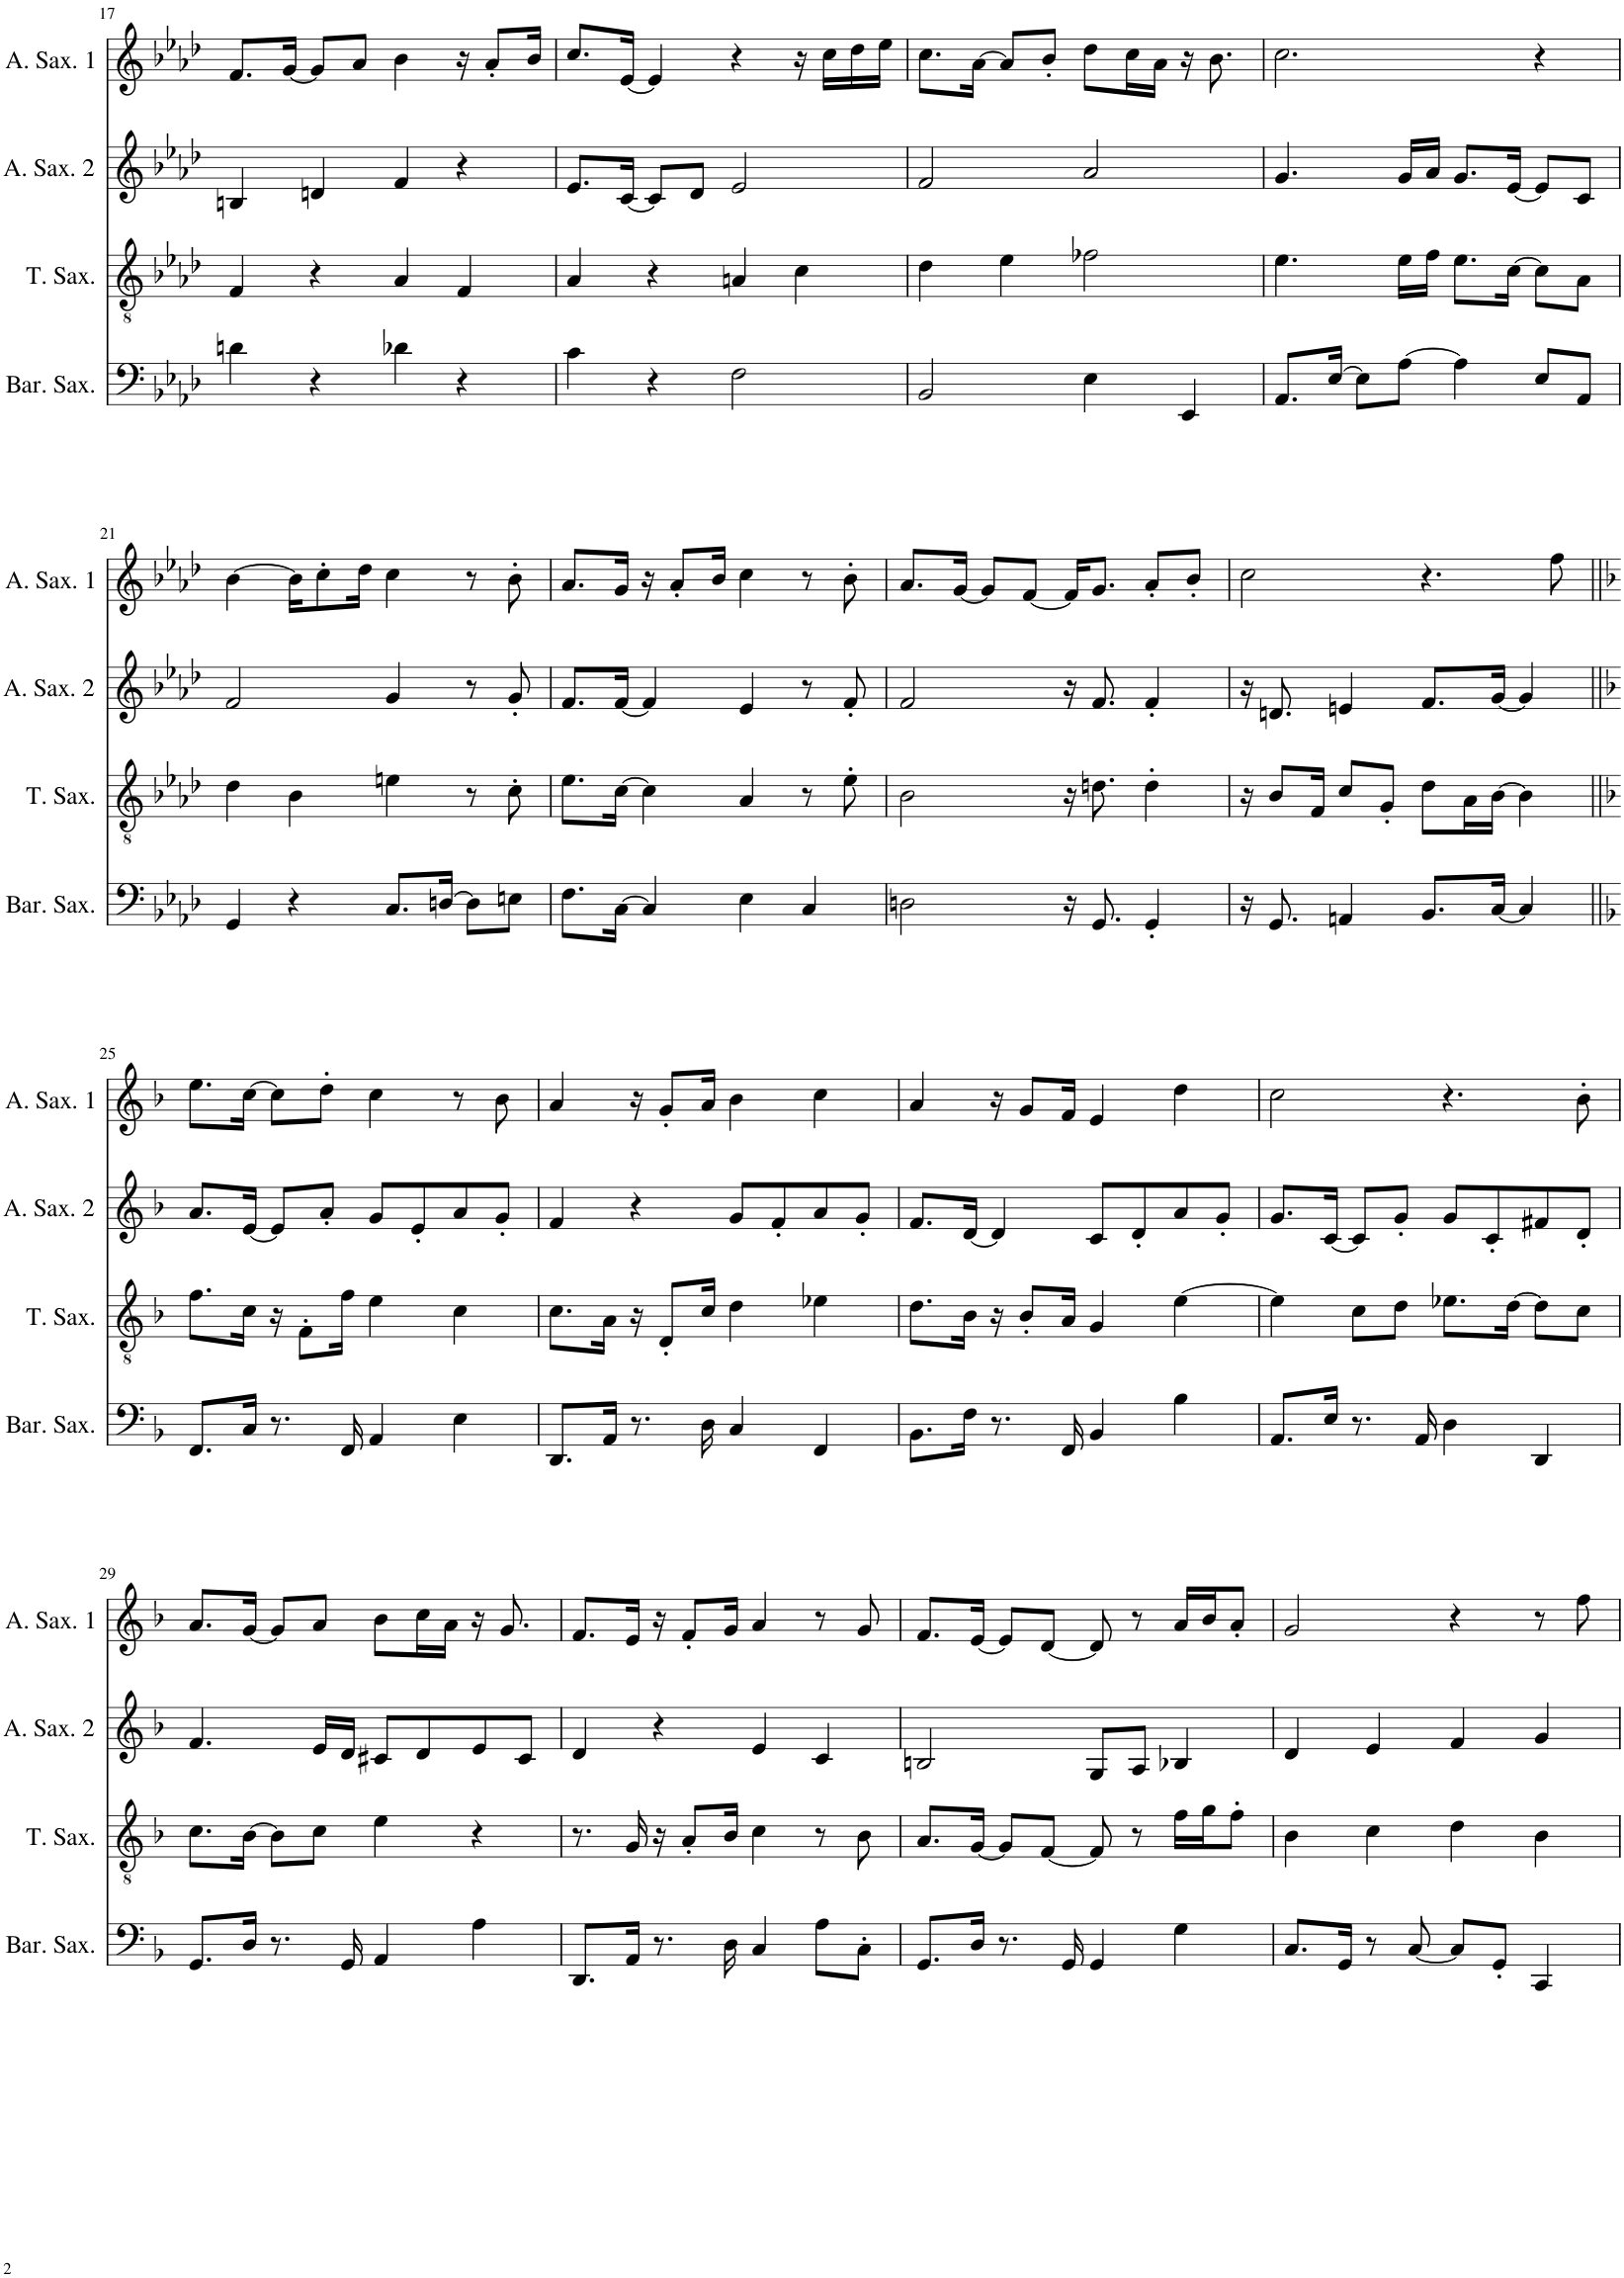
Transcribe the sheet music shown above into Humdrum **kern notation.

**kern	**kern	**kern	**kern
*part4	*part3	*part2	*part1
*staff4	*staff3	*staff2	*staff1
*I"Baritone Saxophone	*I"Tenor Saxophone	*I"Alto Saxophone 2	*I"Alto Saxophone 1
*I'Bar. Sax.	*I'T. Sax.	*I'A. Sax. 2	*I'A. Sax. 1
!!LO:PB:g=z
*clefF4	*clefGv2	*clefG2	*clefG2
*ITrd12c21	*ITrd8c14	*ITrd5c9	*ITrd5c9
*k[b-e-a-d-]	*k[b-e-a-d-]	*k[b-e-a-d-]	*k[b-e-a-d-]
*M4/4	*M4/4	*M4/4	*M4/4
=17	=17	=17	=17
4dn\	4F/	4Bn/	8.f/L
.	.	.	[16g/Jk
4r	4r	4dn/	8g/L]
.	.	.	8a-/J
4d-X\	4A-/	4f/	4b-\
4r	4F/	4r	16r
.	.	.	8a-'/L
.	.	.	16b-/Jk
=18	=18	=18	=18
4c\	4A-/	8.e-/L	8.cc/L
.	.	[16c/Jk	[16e-/Jk
4r	4r	8c/L]	4e-/]
.	.	8d-/J	.
2F\	4An/	2e-/	4r
.	4c\	.	16r
.	.	.	16cc\LL
.	.	.	16dd-\
.	.	.	16ee-\JJ
=19	=19	=19	=19
2BB-/	4d-\	2f/	8.cc\L
.	.	.	[16a-\Jk
.	4e-\	.	8a-/L]
.	.	.	8b-'/J
4E-\	2f-X\	2a-/	8dd-\L
.	.	.	16cc\L
.	.	.	16a-\JJ
4EE-/	.	.	16r
.	.	.	8.b-\
=20	=20	=20	=20
8.AA-/L	4.e-\	4.g/	2.cc\
[16E-/Jk	.	.	.
8E-\L]	.	.	.
[8A-\J	16e-\LL	16g/LL	.
.	16f\JJ	16a-/JJ	.
4A-\]	8.e-\L	8.g/L	.
.	[16c\Jk	[16e-/Jk	.
8E-/L	8c\L]	8e-/L]	4r
8AA-/J	8A-\J	8c/J	.
!!LO:LB:g=z
=21	=21	=21	=21
4GG/	4d-\	2f/	[4b-\
4r	4B-\	.	16b-\KL]
.	.	.	8cc'\
.	.	.	16dd-\Jk
8.C/L	4en\	4g/	4cc\
[16Dn/Jk	.	.	.
8D\L]	8r	8r	8r
8En\J	8c'\	8g'/	8b-'\
=22	=22	=22	=22
8.F\L	8.e-\L	8.f/L	8.a-/L
[16C\Jk	[16c\Jk	[16f/Jk	16g/Jk
4C/]	4c\]	4f/]	16r
.	.	.	8a-'/L
.	.	.	16b-/Jk
4E-\	4A-/	4e-/	4cc\
4C/	8r	8r	8r
.	8e-'\	8f'/	8b-'\
=23	=23	=23	=23
2Dn\	2B-\	2f/	8.a-/L
.	.	.	[16g/Jk
.	.	.	8g/L]
.	.	.	[8f/J
16r	16r	16r	16f/KL]
8.GG/	8.dn\	8.f/	8.g/J
4GG'/	4d'\	4f'/	8a-'/L
.	.	.	8b-'/J
=24	=24	=24	=24
16r	16r	16r	2cc\
8.GG/	8B-/L	8.dn/	.
.	16F/Jk	.	.
4AAn/	8c/L	4en/	.
.	8G'/J	.	.
8.BB-/L	8d-\L	8.f/L	4.r
.	16A-\L	.	.
[16C/Jk	[16B-\JJ	[16g/Jk	.
4C/]	4B-\]	4g/]	.
.	.	.	8ff\
!!LO:LB:g=z
=25||	=25||	=25||	=25||
*k[b-]	*k[b-]	*k[b-]	*k[b-]
8.FF/L	8.f\L	8.a/L	8.ee\L
16C/Jk	16c\Jk	[16e/Jk	[16cc\Jk
8.r	16r	8e/L]	8cc\L]
.	8F'\L	.	.
.	.	8a'/J	8dd'\J
16FF/	16f\Jk	.	.
4AA/	4e\	8g/L	4cc\
.	.	8e'/	.
4E\	4c\	8a/	8r
.	.	8g'/J	8b-\
=26	=26	=26	=26
8.DD/L	8.c\L	4f/	4a/
16AA/Jk	16A\Jk	.	.
8.r	16r	4r	16r
.	8D'/L	.	8g'/L
16D\	16c/Jk	.	16a/Jk
4C/	4d\	8g/L	4b-\
.	.	8f'/	.
4FF/	4e-X\	8a/	4cc\
.	.	8g'/J	.
=27	=27	=27	=27
8.BB-\L	8.d\L	8.f/L	4a/
16F\Jk	16B-\Jk	[16d/Jk	.
8.r	16r	4d/]	16r
.	8B-'/L	.	8g/L
16FF/	16A/Jk	.	16f/Jk
4BB-/	4G/	8c/L	4e/
.	.	8d'/	.
4B-\	[4e\	8a/	4dd\
.	.	8g'/J	.
=28	=28	=28	=28
8.AA/L	4e\]	8.g/L	2cc\
16E/Jk	.	[16c/Jk	.
8.r	8c\L	8c/L]	.
.	8d\J	8g'/J	.
16AA/	.	.	.
4D\	8.e-X\L	8g/L	4.r
.	.	8c'/	.
.	[16d\Jk	.	.
4DD/	8d\L]	8f#X/	.
.	8c\J	8d'/J	8b-'\
!!LO:LB:g=z
=29	=29	=29	=29
8.GG/L	8.c\L	4.f/	8.a/L
16D/Jk	[16B-\Jk	.	[16g/Jk
8.r	8B-\L]	.	8g/L]
.	8c\J	16e/LL	8a/J
16GG/	.	16d/JJ	.
4AA/	4e\	8c#X/L	8b-\L
.	.	8d/	16cc\L
.	.	.	16a\JJ
4A\	4r	8e/	16r
.	.	.	8.g/
.	.	8c#/J	.
=30	=30	=30	=30
8.DD/L	8.r	4d/	8.f/L
16AA/Jk	16G/	.	16e/Jk
8.r	16r	4r	16r
.	8A'/L	.	8f'/L
16D\	16B-/Jk	.	16g/Jk
4C/	4c\	4e/	4a/
8A\L	8r	4c/	8r
8C'\J	8B-\	.	8g/
=31	=31	=31	=31
8.GG/L	8.A/L	2Bn/	8.f/L
16D/Jk	[16G/Jk	.	[16e/Jk
8.r	8G/L]	.	8e/L]
.	[8F/J	.	[8d/J
16GG/	.	.	.
4GG/	8F/]	8G/L	8d/]
.	8r	8A/J	8r
4G\	16f\LL	4B-X/	16a/LL
.	16g\J	.	16b-/J
.	8f'\J	.	8a'/J
=32	=32	=32	=32
8.C/L	4B-\	4d/	2g/
16GG/Jk	.	.	.
8r	4c\	4e/	.
[8C/	.	.	.
8C/L]	4d\	4f/	4r
8GG'/J	.	.	.
4CC/	4B-\	4g/	8r
.	.	.	8ff\
=	=	=	=
*-	*-	*-	*-
